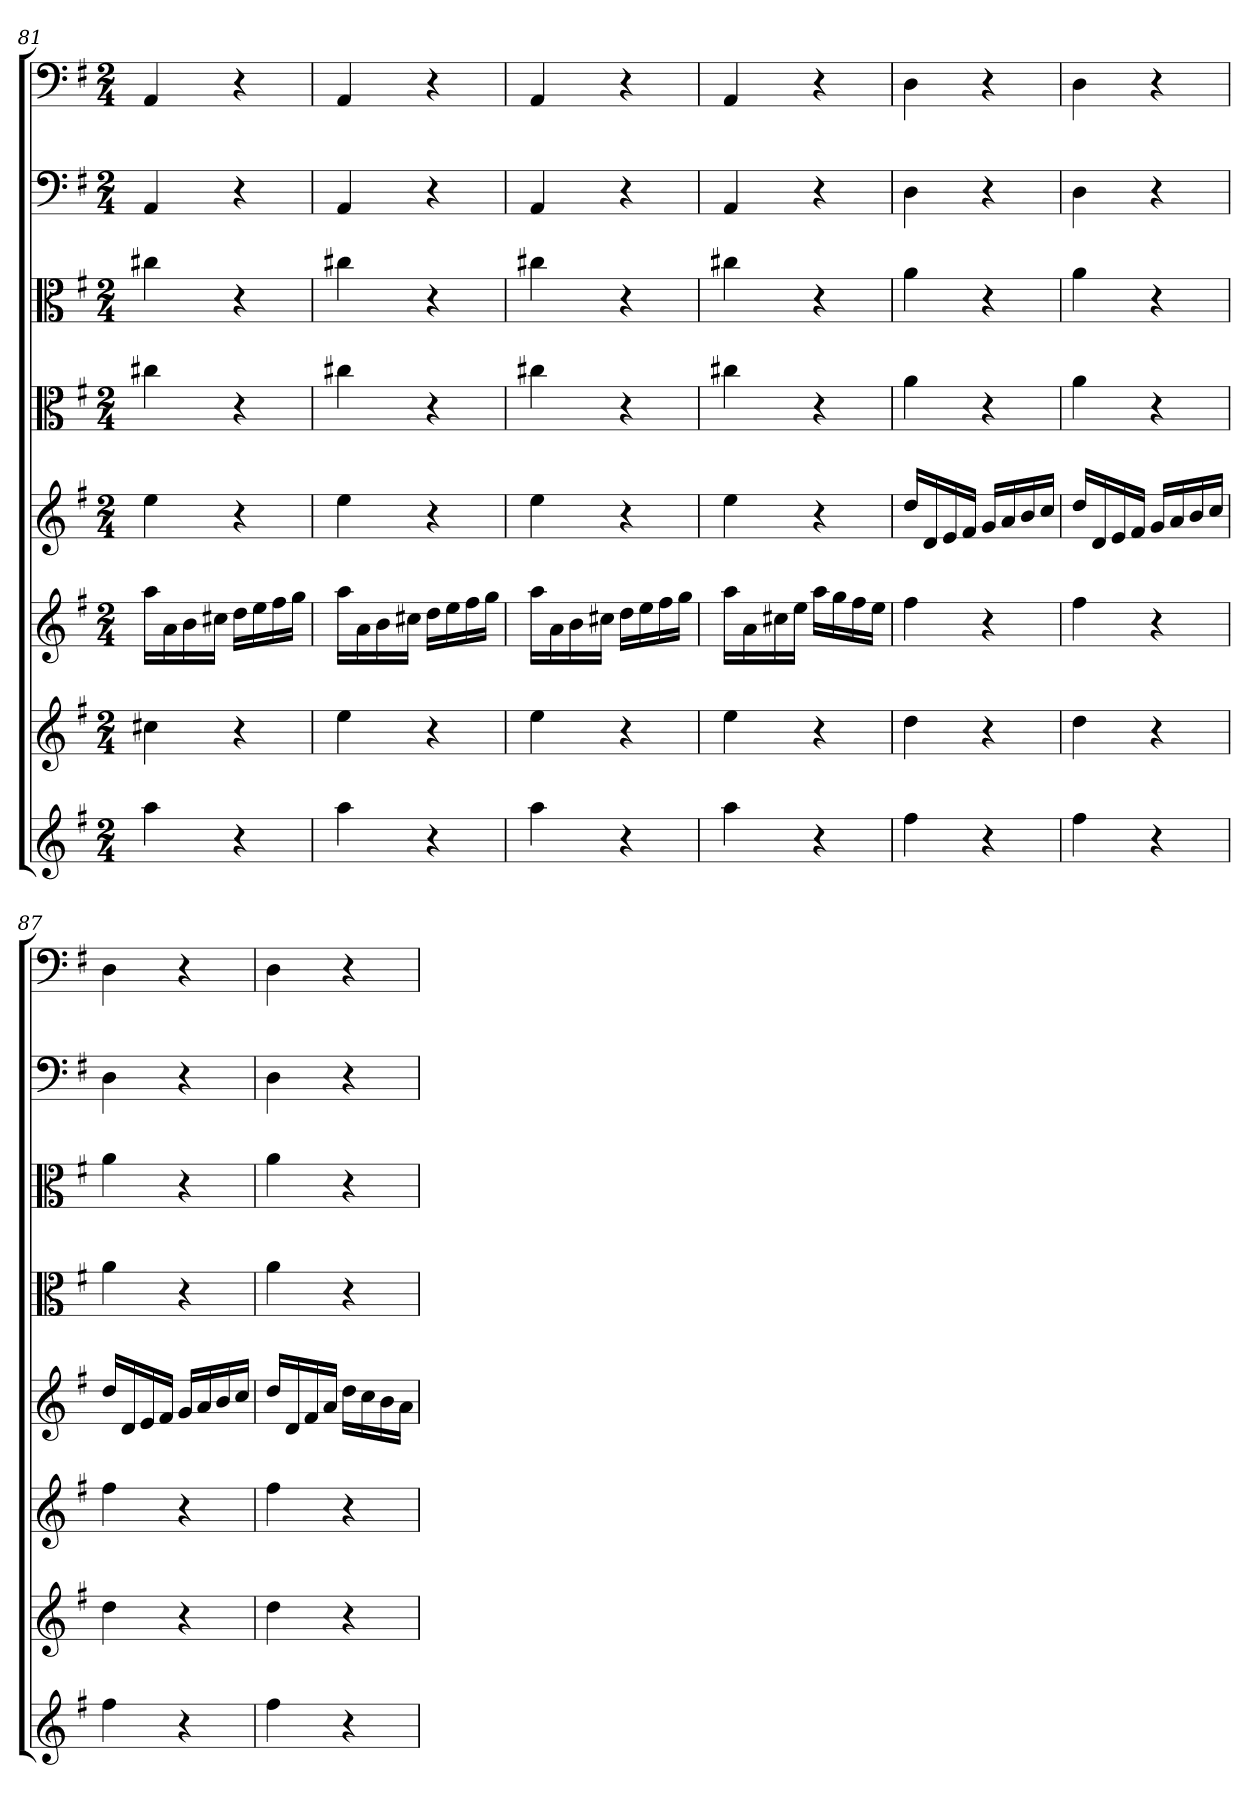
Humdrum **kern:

**kern	**kern	**kern	**kern	**kern	**kern	**kern	**kern
*part8	*part7	*part6	*part5	*part4	*part3	*part2	*part1
*staff8	*staff7	*staff6	*staff5	*staff4	*staff3	*staff2	*staff1
*clefG2	*clefG2	*clefG2	*clefG2	*clefC3	*clefC3	*clefF4	*clefF4
*k[f#]	*k[f#]	*k[f#]	*k[f#]	*k[f#]	*k[f#]	*k[f#]	*k[f#]
*e:	*e:	*e:	*e:	*e:	*e:	*e:	*e:
*M2/4	*M2/4	*M2/4	*M2/4	*M2/4	*M2/4	*M2/4	*M2/4
=81	=81	=81	=81	=81	=81	=81	=81
4aa\	4cc#X\	16aa\LL	4ee\	4cc#X\	4cc#X\	4AA/	4AA/
.	.	16a\	.	.	.	.	.
.	.	16b\	.	.	.	.	.
.	.	16cc#X\JJ	.	.	.	.	.
4r	4r	16dd\LL	4r	4r	4r	4r	4r
.	.	16ee\	.	.	.	.	.
.	.	16ff#\	.	.	.	.	.
.	.	16gg\JJ	.	.	.	.	.
=82	=82	=82	=82	=82	=82	=82	=82
4aa\	4ee\	16aa\LL	4ee\	4cc#X\	4cc#X\	4AA/	4AA/
.	.	16a\	.	.	.	.	.
.	.	16b\	.	.	.	.	.
.	.	16cc#X\JJ	.	.	.	.	.
4r	4r	16dd\LL	4r	4r	4r	4r	4r
.	.	16ee\	.	.	.	.	.
.	.	16ff#\	.	.	.	.	.
.	.	16gg\JJ	.	.	.	.	.
=83	=83	=83	=83	=83	=83	=83	=83
4aa\	4ee\	16aa\LL	4ee\	4cc#X\	4cc#X\	4AA/	4AA/
.	.	16a\	.	.	.	.	.
.	.	16b\	.	.	.	.	.
.	.	16cc#X\JJ	.	.	.	.	.
4r	4r	16dd\LL	4r	4r	4r	4r	4r
.	.	16ee\	.	.	.	.	.
.	.	16ff#\	.	.	.	.	.
.	.	16gg\JJ	.	.	.	.	.
=84	=84	=84	=84	=84	=84	=84	=84
4aa\	4ee\	16aa\LL	4ee\	4cc#X\	4cc#X\	4AA/	4AA/
.	.	16a\	.	.	.	.	.
.	.	16cc#X\	.	.	.	.	.
.	.	16ee\JJ	.	.	.	.	.
4r	4r	16aa\LL	4r	4r	4r	4r	4r
.	.	16gg\	.	.	.	.	.
.	.	16ff#\	.	.	.	.	.
.	.	16ee\JJ	.	.	.	.	.
=85	=85	=85	=85	=85	=85	=85	=85
4ff#\	4dd\	4ff#\	16dd/LL	4a\	4a\	4D\	4D\
.	.	.	16d/	.	.	.	.
.	.	.	16e/	.	.	.	.
.	.	.	16f#/JJ	.	.	.	.
4r	4r	4r	16g/LL	4r	4r	4r	4r
.	.	.	16a/	.	.	.	.
.	.	.	16b/	.	.	.	.
.	.	.	16cc/JJ	.	.	.	.
=86	=86	=86	=86	=86	=86	=86	=86
4ff#\	4dd\	4ff#\	16dd/LL	4a\	4a\	4D\	4D\
.	.	.	16d/	.	.	.	.
.	.	.	16e/	.	.	.	.
.	.	.	16f#/JJ	.	.	.	.
4r	4r	4r	16g/LL	4r	4r	4r	4r
.	.	.	16a/	.	.	.	.
.	.	.	16b/	.	.	.	.
.	.	.	16cc/JJ	.	.	.	.
=87	=87	=87	=87	=87	=87	=87	=87
4ff#\	4dd\	4ff#\	16dd/LL	4a\	4a\	4D\	4D\
.	.	.	16d/	.	.	.	.
.	.	.	16e/	.	.	.	.
.	.	.	16f#/JJ	.	.	.	.
4r	4r	4r	16g/LL	4r	4r	4r	4r
.	.	.	16a/	.	.	.	.
.	.	.	16b/	.	.	.	.
.	.	.	16cc/JJ	.	.	.	.
=88	=88	=88	=88	=88	=88	=88	=88
4ff#\	4dd\	4ff#\	16dd/LL	4a\	4a\	4D\	4D\
.	.	.	16d/	.	.	.	.
.	.	.	16f#/	.	.	.	.
.	.	.	16a/JJ	.	.	.	.
4r	4r	4r	16dd\LL	4r	4r	4r	4r
.	.	.	16cc\	.	.	.	.
.	.	.	16b\	.	.	.	.
.	.	.	16a\JJ	.	.	.	.
=	=	=	=	=	=	=	=
*-	*-	*-	*-	*-	*-	*-	*-
